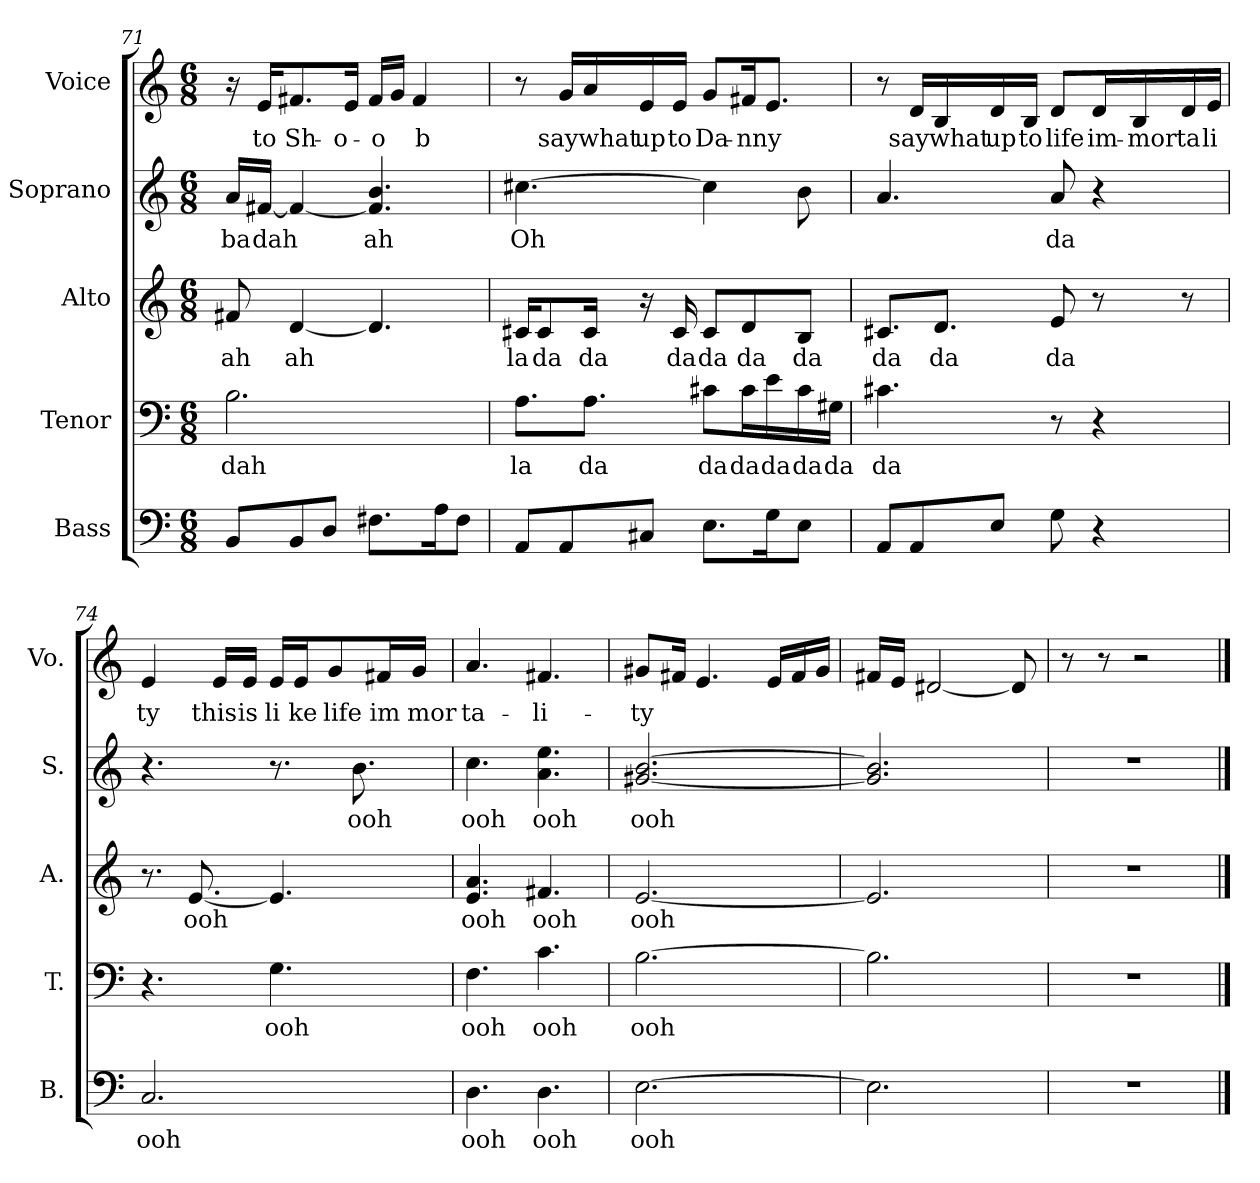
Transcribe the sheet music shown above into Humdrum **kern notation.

**kern	**text	**kern	**text	**kern	**text	**kern	**text	**kern	**text
*part5	*part5	*part4	*part4	*part3	*part3	*part2	*part2	*part1	*part1
*staff5	*staff5	*staff4	*staff4	*staff3	*staff3	*staff2	*staff2	*staff1	*staff1
*I"Bass	*	*I"Tenor	*	*I"Alto	*	*I"Soprano	*	*I"Voice	*
*I'B.	*	*I'T.	*	*I'A.	*	*I'S.	*	*I'Vo.	*
*clefF4	*	*clefF4	*	*clefG2	*	*clefG2	*	*clefG2	*
*k[]	*	*k[]	*	*k[]	*	*k[]	*	*k[]	*
*M6/8	*	*M6/8	*	*M6/8	*	*M6/8	*	*M6/8	*
=71	=71	=71	=71	=71	=71	=71	=71	=71	=71
8BB/L	.	2.B\	dah	8f#X/	ah	16a/LL	ba	16r	.
.	.	.	.	.	.	[16f#X/JJ	dah	16e/KL	to
8BB/	.	.	.	[4d/	ah	4f#/_	.	8.f#X/	Sh-
8D/J	.	.	.	.	.	.	.	.	.
.	.	.	.	.	.	.	.	16e/Jk	-o-
8.F#X\L	.	.	.	4.d/]	.	4.f#/] 4.b/	ah	16f#/LL	-o
.	.	.	.	.	.	.	.	16g/JJ	.
.	.	.	.	.	.	.	.	4f#/	b
16A\K	.	.	.	.	.	.	.	.	.
8F#\J	.	.	.	.	.	.	.	.	.
!!LO:LB:g=z
=72	=72	=72	=72	=72	=72	=72	=72	=72	=72
8AA/L	.	8.A\L	la	16c#X/KL	la	[4.cc#X\	Oh	8r	.
.	.	.	.	8c#/	da	.	.	.	.
8AA/	.	.	.	.	.	.	.	16g/LL	say
.	.	8.A\J	da	16c#/Jk	da	.	.	16a/	what
8C#X/J	.	.	.	16r	.	.	.	16e/	up
.	.	.	.	16c#/	da	.	.	16e/JJ	to
8.E\L	.	8c#X\L	da	8c#/L	da	4cc#\]	.	8g/L	Da-
.	.	16c#\L	da	8d/	da	.	.	16f#X/K	-nny
16G\K	.	16e\	da	.	.	.	.	8.e/J	.
8E\J	.	16c#\	da	8B/J	da	8b\	.	.	.
.	.	16G#X\JJ	da	.	.	.	.	.	.
=73	=73	=73	=73	=73	=73	=73	=73	=73	=73
8AA/L	.	4.c#X\	da	8.c#X/L	da	4.a/	.	8r	.
8AA/	.	.	.	.	.	.	.	16d/LL	say
.	.	.	.	8.d/J	da	.	.	16B/	what
8E/J	.	.	.	.	.	.	.	16d/	up
.	.	.	.	.	.	.	.	16B/JJ	to
8G\	.	8r	.	8e/	da	8a/	da	8d/L	life
4r	.	4r	.	8r	.	4r	.	16d/L	im-
.	.	.	.	.	.	.	.	16B/	-mor
.	.	.	.	8r	.	.	.	16d/	ta
.	.	.	.	.	.	.	.	16e/JJ	li
!!LO:PB:g=z
=74	=74	=74	=74	=74	=74	=74	=74	=74	=74
2.C/	ooh	4.r	.	8.r	.	4.r	.	4e/	ty
.	.	.	.	[8.e/	ooh	.	.	.	.
.	.	.	.	.	.	.	.	16e/LL	this
.	.	.	.	.	.	.	.	16e/JJ	is
.	.	4.G\	ooh	4.e/]	.	8.r	.	16e/LL	li
.	.	.	.	.	.	.	.	16e/J	ke
.	.	.	.	.	.	.	.	8g/	life
.	.	.	.	.	.	8.b\	ooh	.	.
.	.	.	.	.	.	.	.	16f#X/L	im
.	.	.	.	.	.	.	.	16g/JJ	mor
=75	=75	=75	=75	=75	=75	=75	=75	=75	=75
4.D\	ooh	4.F\	ooh	4.e/ 4.a/	ooh	4.cc\	ooh	4.a/	ta-
4.D\	ooh	4.c\	ooh	4.f#X/	ooh	4.a\ 4.ee\	ooh	4.f#X/	-li-
=76	=76	=76	=76	=76	=76	=76	=76	=76	=76
[2.E\	ooh	[2.B\	ooh	[2.e/	ooh	[2.g#X/ [2.b/	ooh	8g#X/L	-ty
.	.	.	.	.	.	.	.	16f#X/Jk	.
.	.	.	.	.	.	.	.	4.e/	.
.	.	.	.	.	.	.	.	16e/LL	.
.	.	.	.	.	.	.	.	16f#/	.
.	.	.	.	.	.	.	.	16g#/JJ	.
=77	=77	=77	=77	=77	=77	=77	=77	=77	=77
2.E\]	.	2.B\]	.	2.e/]	.	2.g#/] 2.b/]	.	16f#X/LL	.
.	.	.	.	.	.	.	.	16e/JJ	.
.	.	.	.	.	.	.	.	[2d#X/	.
.	.	.	.	.	.	.	.	8d#/]	.
=78	=78	=78	=78	=78	=78	=78	=78	=78	=78
2.r	.	2.r	.	2.r	.	2.r	.	8r	.
.	.	.	.	.	.	.	.	8r	.
.	.	.	.	.	.	.	.	2r	.
==	==	==	==	==	==	==	==	==	==
*-	*-	*-	*-	*-	*-	*-	*-	*-	*-
